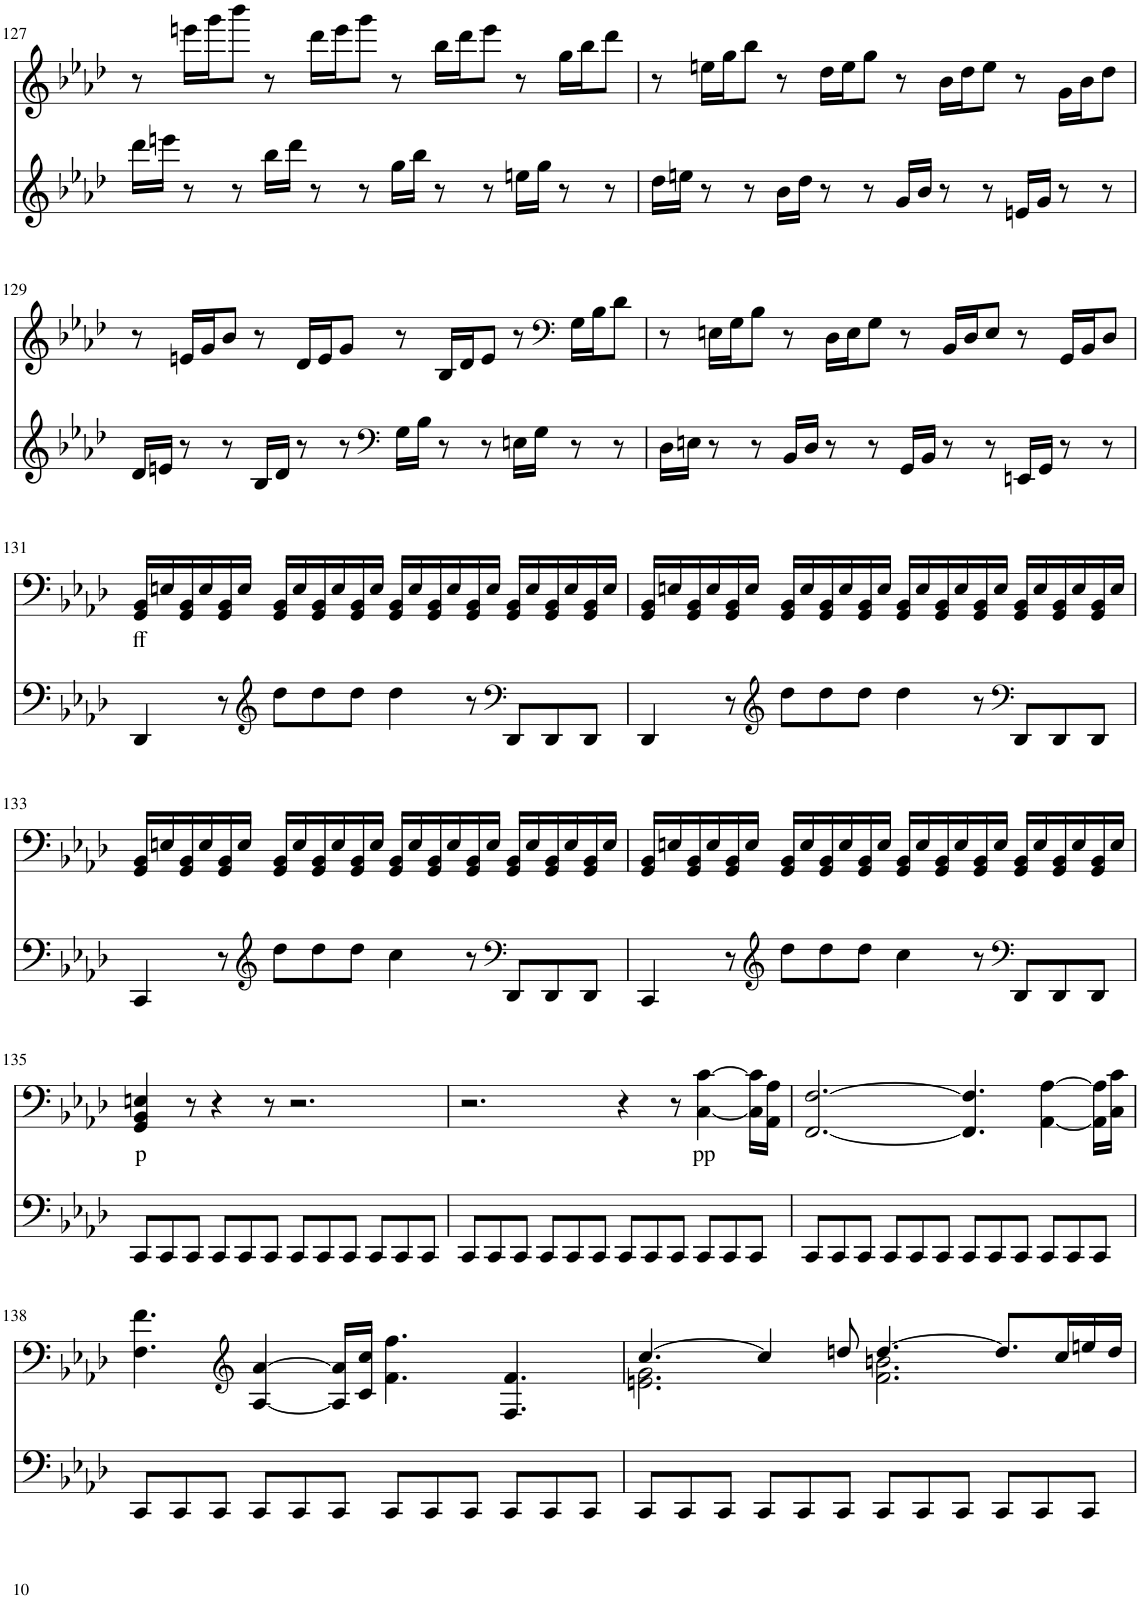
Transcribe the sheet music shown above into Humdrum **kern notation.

**kern	**kern	**text
*part2	*part1	*part1
*staff2	*staff1	*staff1
*I"piano	*I"piano	*
*I'Pno	*I'Pno	*
!!LO:PB:g=z
*clefG2	*clefG2	*
*k[b-e-a-d-]	*k[b-e-a-d-]	*
*M12/8	*M12/8	*
=127	=127	=127
16ddd-\LL	8r	.
16eeen\JJ	.	.
8r	16eeen\LL	.
.	16ggg\J	.
8r	8bbb-\J	.
16bb-\LL	8r	.
16ddd-\JJ	.	.
8r	16ddd-\LL	.
.	16eee\J	.
8r	8ggg\J	.
16gg\LL	8r	.
16bb-\JJ	.	.
8r	16bb-\LL	.
.	16ddd-\J	.
8r	8eee\J	.
16een\LL	8r	.
16gg\JJ	.	.
8r	16gg\LL	.
.	16bb-\J	.
8r	8ddd-\J	.
=128	=128	=128
16dd-\LL	8r	.
16een\JJ	.	.
8r	16een\LL	.
.	16gg\J	.
8r	8bb-\J	.
16b-\LL	8r	.
16dd-\JJ	.	.
8r	16dd-\LL	.
.	16ee\J	.
8r	8gg\J	.
16g/LL	8r	.
16b-/JJ	.	.
8r	16b-\LL	.
.	16dd-\J	.
8r	8ee\J	.
16en/LL	8r	.
16g/JJ	.	.
8r	16g\LL	.
.	16b-\J	.
8r	8dd-\J	.
!!LO:LB:g=z
=129	=129	=129
16d-/LL	8r	.
16en/JJ	.	.
8r	16en/LL	.
.	16g/J	.
8r	8b-/J	.
16B-/LL	8r	.
16d-/JJ	.	.
8r	16d-/LL	.
.	16e/J	.
8r	8g/J	.
*clefF4	*	*
16G\LL	8r	.
16B-\JJ	.	.
8r	16B-/LL	.
.	16d-/J	.
8r	8e/J	.
16En\LL	8r	.
16G\JJ	.	.
*	*clefF4	*
8r	16G\LL	.
.	16B-\J	.
8r	8d-\J	.
=130	=130	=130
16D-\LL	8r	.
16En\JJ	.	.
8r	16En\LL	.
.	16G\J	.
8r	8B-\J	.
16BB-/LL	8r	.
16D-/JJ	.	.
8r	16D-\LL	.
.	16E\J	.
8r	8G\J	.
16GG/LL	8r	.
16BB-/JJ	.	.
8r	16BB-/LL	.
.	16D-/J	.
8r	8E/J	.
16EEn/LL	8r	.
16GG/JJ	.	.
8r	16GG/LL	.
.	16BB-/J	.
8r	8D-/J	.
!!LO:LB:g=z
=131	=131	=131
!	!	!LO:LY:b
4DD-/	16GG/ 16BB-/LL	ff
.	16En/	.
.	16GG/ 16BB-/	.
.	16E/	.
8r	16GG/ 16BB-/	.
.	16E/JJ	.
*clefG2	*	*
8dd-\L	16GG/ 16BB-/LL	.
.	16E/	.
8dd-\	16GG/ 16BB-/	.
.	16E/	.
8dd-\J	16GG/ 16BB-/	.
.	16E/JJ	.
4dd-\	16GG/ 16BB-/LL	.
.	16E/	.
.	16GG/ 16BB-/	.
.	16E/	.
8r	16GG/ 16BB-/	.
.	16E/JJ	.
*clefF4	*	*
8DD-/L	16GG/ 16BB-/LL	.
.	16E/	.
8DD-/	16GG/ 16BB-/	.
.	16E/	.
8DD-/J	16GG/ 16BB-/	.
.	16E/JJ	.
=132	=132	=132
4DD-/	16GG/ 16BB-/LL	.
.	16En/	.
.	16GG/ 16BB-/	.
.	16E/	.
8r	16GG/ 16BB-/	.
.	16E/JJ	.
*clefG2	*	*
8dd-\L	16GG/ 16BB-/LL	.
.	16E/	.
8dd-\	16GG/ 16BB-/	.
.	16E/	.
8dd-\J	16GG/ 16BB-/	.
.	16E/JJ	.
4dd-\	16GG/ 16BB-/LL	.
.	16E/	.
.	16GG/ 16BB-/	.
.	16E/	.
8r	16GG/ 16BB-/	.
.	16E/JJ	.
*clefF4	*	*
8DD-/L	16GG/ 16BB-/LL	.
.	16E/	.
8DD-/	16GG/ 16BB-/	.
.	16E/	.
8DD-/J	16GG/ 16BB-/	.
.	16E/JJ	.
!!LO:LB:g=z
=133	=133	=133
4CC/	16GG/ 16BB-/LL	.
.	16En/	.
.	16GG/ 16BB-/	.
.	16E/	.
8r	16GG/ 16BB-/	.
.	16E/JJ	.
*clefG2	*	*
8dd-\L	16GG/ 16BB-/LL	.
.	16E/	.
8dd-\	16GG/ 16BB-/	.
.	16E/	.
8dd-\J	16GG/ 16BB-/	.
.	16E/JJ	.
4cc\	16GG/ 16BB-/LL	.
.	16E/	.
.	16GG/ 16BB-/	.
.	16E/	.
8r	16GG/ 16BB-/	.
.	16E/JJ	.
*clefF4	*	*
8DD-/L	16GG/ 16BB-/LL	.
.	16E/	.
8DD-/	16GG/ 16BB-/	.
.	16E/	.
8DD-/J	16GG/ 16BB-/	.
.	16E/JJ	.
=134	=134	=134
4CC/	16GG/ 16BB-/LL	.
.	16En/	.
.	16GG/ 16BB-/	.
.	16E/	.
8r	16GG/ 16BB-/	.
.	16E/JJ	.
*clefG2	*	*
8dd-\L	16GG/ 16BB-/LL	.
.	16E/	.
8dd-\	16GG/ 16BB-/	.
.	16E/	.
8dd-\J	16GG/ 16BB-/	.
.	16E/JJ	.
4cc\	16GG/ 16BB-/LL	.
.	16E/	.
.	16GG/ 16BB-/	.
.	16E/	.
8r	16GG/ 16BB-/	.
.	16E/JJ	.
*clefF4	*	*
8DD-/L	16GG/ 16BB-/LL	.
.	16E/	.
8DD-/	16GG/ 16BB-/	.
.	16E/	.
8DD-/J	16GG/ 16BB-/	.
.	16E/JJ	.
!!LO:LB:g=z
=135	=135	=135
!	!	!LO:LY:b
8CC/L	4GG/ 4BB-/ 4En/	p
8CC/	.	.
8CC/J	8r	.
8CC/L	4r	.
8CC/	.	.
8CC/J	8r	.
8CC/L	2.r	.
8CC/	.	.
8CC/J	.	.
8CC/L	.	.
8CC/	.	.
8CC/J	.	.
=136	=136	=136
8CC/L	2.r	.
8CC/	.	.
8CC/J	.	.
8CC/L	.	.
8CC/	.	.
8CC/J	.	.
8CC/L	4r	.
8CC/	.	.
8CC/J	8r	.
!	!	!LO:LY:b
8CC/L	[4C\ [4c\	pp
8CC/	.	.
8CC/J	16C\] 16c\]LL	.
.	16AA-\ 16A-\JJ	.
=137	=137	=137
8CC/L	[2.FF/ [2.F/	.
8CC/	.	.
8CC/J	.	.
8CC/L	.	.
8CC/	.	.
8CC/J	.	.
8CC/L	4.FF/] 4.F/]	.
8CC/	.	.
8CC/J	.	.
8CC/L	[4AA-\ [4A-\	.
8CC/	.	.
8CC/J	16AA-\] 16A-\]LL	.
.	16C\ 16c\JJ	.
!!LO:LB:g=z
=138	=138	=138
8CC/L	4.F\ 4.f\	.
8CC/	.	.
8CC/J	.	.
*	*clefG2	*
8CC/L	[4A-/ [4a-/	.
8CC/	.	.
8CC/J	16A-/] 16a-/]LL	.
.	16c/ 16cc/JJ	.
8CC/L	4.f\ 4.ff\	.
8CC/	.	.
8CC/J	.	.
8CC/L	4.F/ 4.f/	.
8CC/	.	.
8CC/J	.	.
=139	=139	=139
*	*^	*
8CC/L	[4.cc/	2.en\ 2.g\	.
8CC/	.	.	.
8CC/J	.	.	.
8CC/L	4cc/]	.	.
8CC/	.	.	.
8CC/J	8ddn/	.	.
8CC/L	[4.dd/	2.f\ 2.bn\	.
8CC/	.	.	.
8CC/J	.	.	.
8CC/L	8.dd/L]	.	.
8CC/	.	.	.
.	16cc/L	.	.
8CC/J	16een/	.	.
.	16dd/JJ	.	.
*	*v	*v	*
=	=	=
*-	*-	*-
